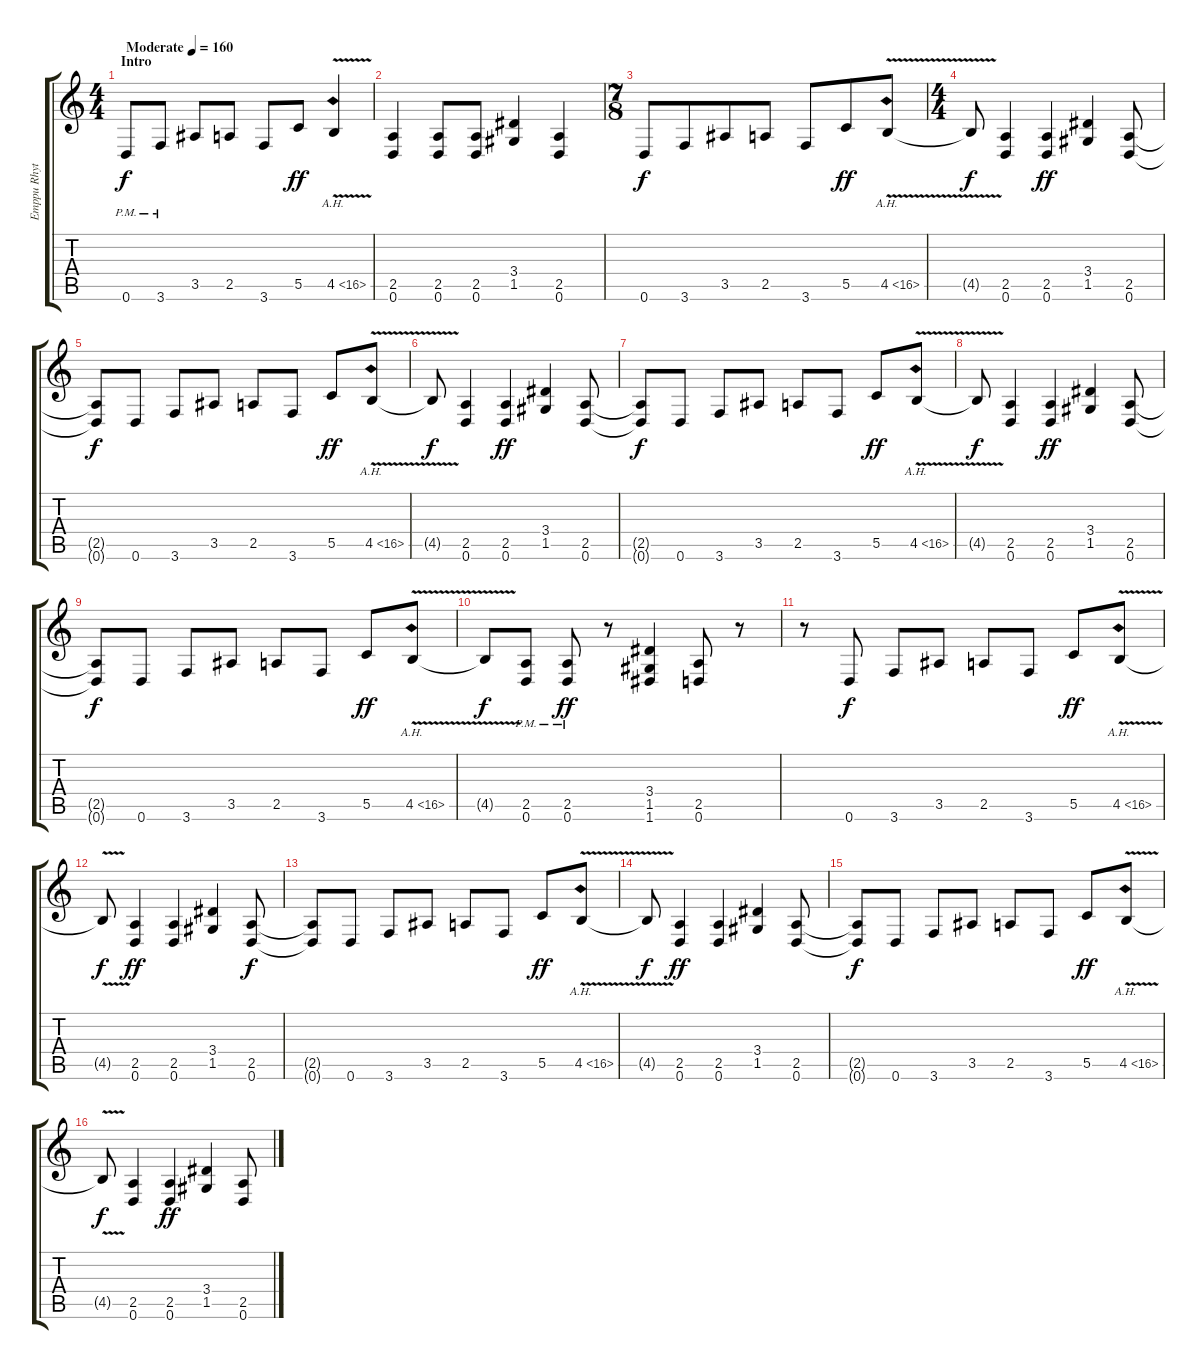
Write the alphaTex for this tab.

\track ("Emppu Rhythm" "Emppu Rhyt") {instrument distortionguitar}
\staff {score tabs}
\tuning (D4 A3 F3 C3 G2 D2) {hide}
\ts (4 4)
\section ("" "Intro")
\tempo (160 "Moderate")
\clef g2
\ks c
0.6{pm}.8{dy f instrument distortionguitar} 3.6{pm}.8 3.5.8 2.5.8 3.6.8 5.5.8{dy ff} 4.5{ah 12 v}.4 |
(2.5 0.6).4 (2.5 0.6).8 (2.5 0.6).8 (3.4 1.5).4 (2.5 0.6).4 |
\ts (7 8)
0.6.8{dy f} 3.6.8 3.5.8 2.5.8 3.6.8 5.5.8{dy ff} 4.5{ah 12 v}.8 |
\ts (4 4)
4.5{t}.8{dy f} (2.5 0.6).4 (2.5 0.6).4{dy ff} (3.4 1.5).4 (2.5 0.6).8 |
(2.5{t} 0.6{t}).8{dy f} 0.6.8 3.6.8 3.5.8 2.5.8 3.6.8 5.5.8{dy ff} 4.5{ah 12 v}.8 |
4.5{t}.8{dy f} (2.5 0.6).4 (2.5 0.6).4{dy ff} (3.4 1.5).4 (2.5 0.6).8 |
(2.5{t} 0.6{t}).8{dy f} 0.6.8 3.6.8 3.5.8 2.5.8 3.6.8 5.5.8{dy ff} 4.5{ah 12 v}.8 |
4.5{t}.8{dy f} (2.5 0.6).4 (2.5 0.6).4{dy ff} (3.4 1.5).4 (2.5 0.6).8 |
(2.5{t} 0.6{t}).8{dy f} 0.6.8 3.6.8 3.5.8 2.5.8 3.6.8 5.5.8{dy ff} 4.5{ah 12 v}.8 |
4.5{t}.8{dy f} (2.5{pm} 0.6{pm}).8 (2.5{pm} 0.6{pm}).8{dy ff} r.8 (3.4 1.5 1.6).4 (2.5 0.6).8 r.8 |
r.8 0.6.8{dy f} 3.6.8 3.5.8 2.5.8 3.6.8 5.5.8{dy ff} 4.5{ah 12 v}.8 |
4.5{t}.8{dy f} (2.5 0.6).4{dy ff} (2.5 0.6).4 (3.4 1.5).4 (2.5 0.6).8{dy f} |
(2.5{t} 0.6{t}).8 0.6.8 3.6.8 3.5.8 2.5.8 3.6.8 5.5.8{dy ff} 4.5{ah 12 v}.8 |
4.5{t}.8{dy f} (2.5 0.6).4{dy ff} (2.5 0.6).4 (3.4 1.5).4 (2.5 0.6).8 |
(2.5{t} 0.6{t}).8{dy f} 0.6.8 3.6.8 3.5.8 2.5.8 3.6.8 5.5.8{dy ff} 4.5{ah 12 v}.8 |
4.5{t}.8{dy f} (2.5 0.6).4 (2.5 0.6).4{dy ff} (3.4 1.5).4 (2.5 0.6).8
